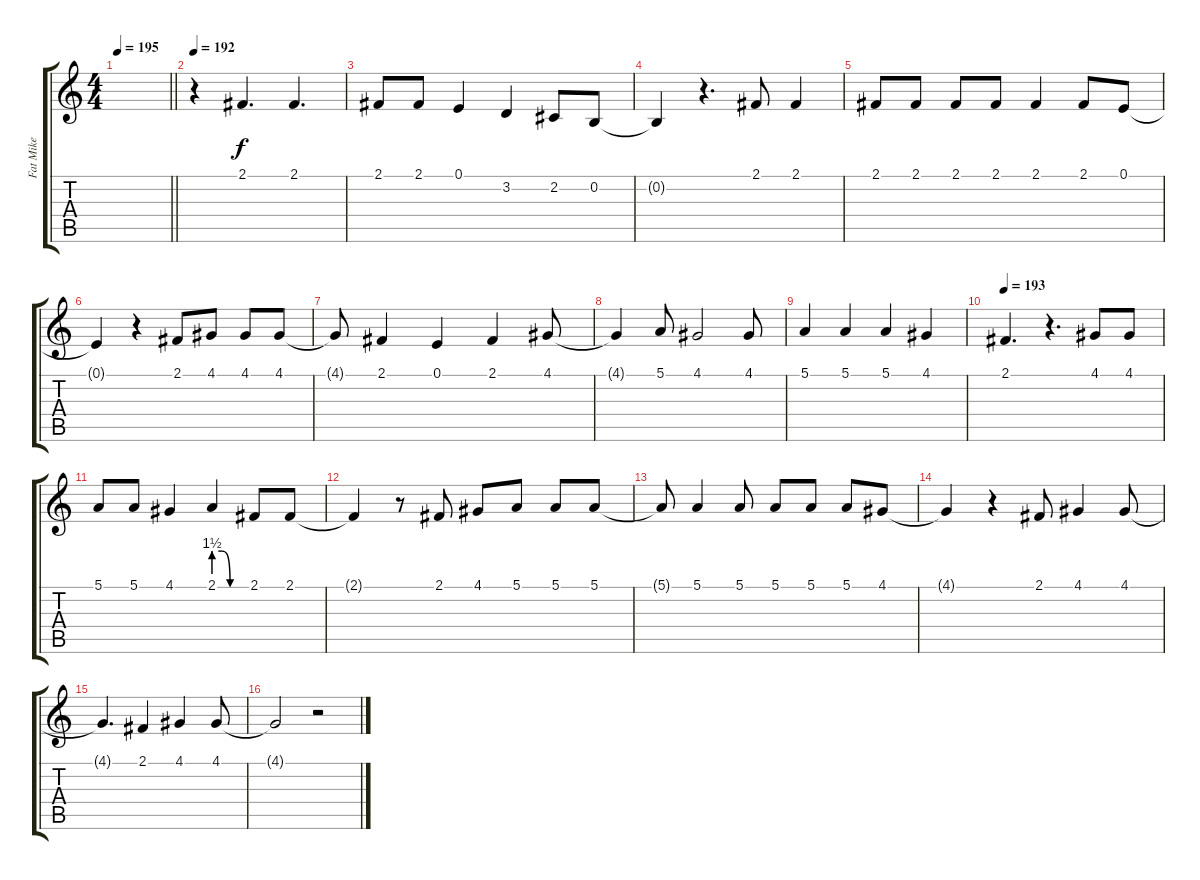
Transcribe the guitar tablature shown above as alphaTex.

\track ("Fat Mike" "Fat Mike") {instrument bassoon}
\staff {score tabs}
\tuning (E4 B3 G3 D3 A2 E2) {hide}
\ts (4 4)
\tempo 195
\clef g2
\barLineRight lightlight
\ks c
|
\section ("" "")
\tempo 192
r.4 2.1.4{d} 2.1.4{d} |
2.1.8 2.1.8 0.1.4 3.2.4 2.2.8 0.2.8 |
0.2{t}.4 r.4{d} 2.1.8 2.1.4 |
2.1.8 2.1.8 2.1.8 2.1.8 2.1.4 2.1.8 0.1.8 |
0.1{t}.4 r.4 2.1.8 4.1.8 4.1.8 4.1.8 |
4.1{t}.8 2.1.4 0.1.4 2.1.4 4.1.8 |
4.1{t}.4 5.1.8 4.1.2 4.1.8 |
5.1.4 5.1.4 5.1.4 4.1.4 |
\tempo 193
2.1.4{d} r.4{d} 4.1.8 4.1.8 |
5.1.8 5.1.8 4.1.4 2.1{be (custom 0 6 15 6 30 0 60 0)}.4 2.1.8 2.1.8 |
2.1{t}.4 r.8 2.1.8 4.1.8 5.1.8 5.1.8 5.1.8 |
5.1{t}.8 5.1.4 5.1.8 5.1.8 5.1.8 5.1.8 4.1.8 |
4.1{t}.4 r.4 2.1.8 4.1.4 4.1.8 |
4.1{t}.4{d} 2.1.4 4.1.4 4.1.8 |
4.1{t}.2 r.2
